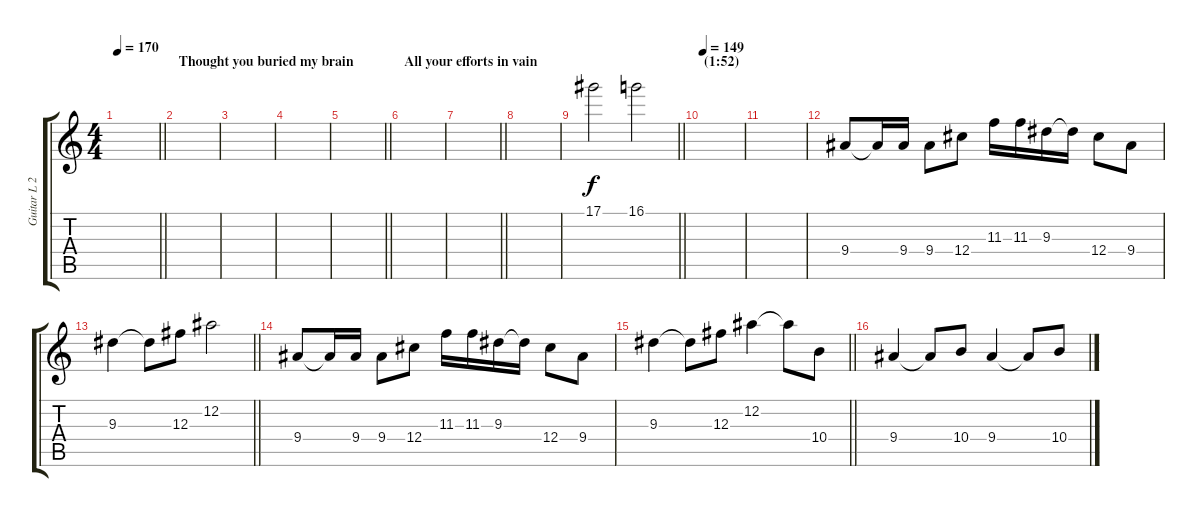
\track ("Guitar L 2" "Guitar L 2") {instrument distortionguitar}
\staff {score tabs}
\tuning (Eb4 Bb3 Gb3 Db3 Ab2 Eb2) {hide}
\ts (4 4)
\tempo 170
\clef g2
\barLineRight lightlight
\ks c
|
\section ("" "Thought you buried my brain ")
|
|
|
\barLineRight lightlight
|
\section ("" "All your efforts in vain")
|
\barLineRight lightlight
|
|
\barLineRight lightlight
17.1.2 16.1.2 |
\section ("" "(1:52)")
\tempo 149
|
|
9.4.8 9.4{t}.16 9.4.16 9.4.8 12.4.8 11.3.16 11.3.16 9.3.16 9.3{t}.16 12.4.8 9.4.8 |
\barLineRight lightlight
9.3.4 9.3{t}.8 12.3.8 12.2.2 |
9.4.8 9.4{t}.16 9.4.16 9.4.8 12.4.8 11.3.16 11.3.16 9.3.16 9.3{t}.16 12.4.8 9.4.8 |
\barLineRight lightlight
9.3.4 9.3{t}.8 12.3.8 12.2.4 12.2{t}.8 10.4.8 |
9.4.4 9.4{t}.8 10.4.8 9.4.4 9.4{t}.8 10.4.8
